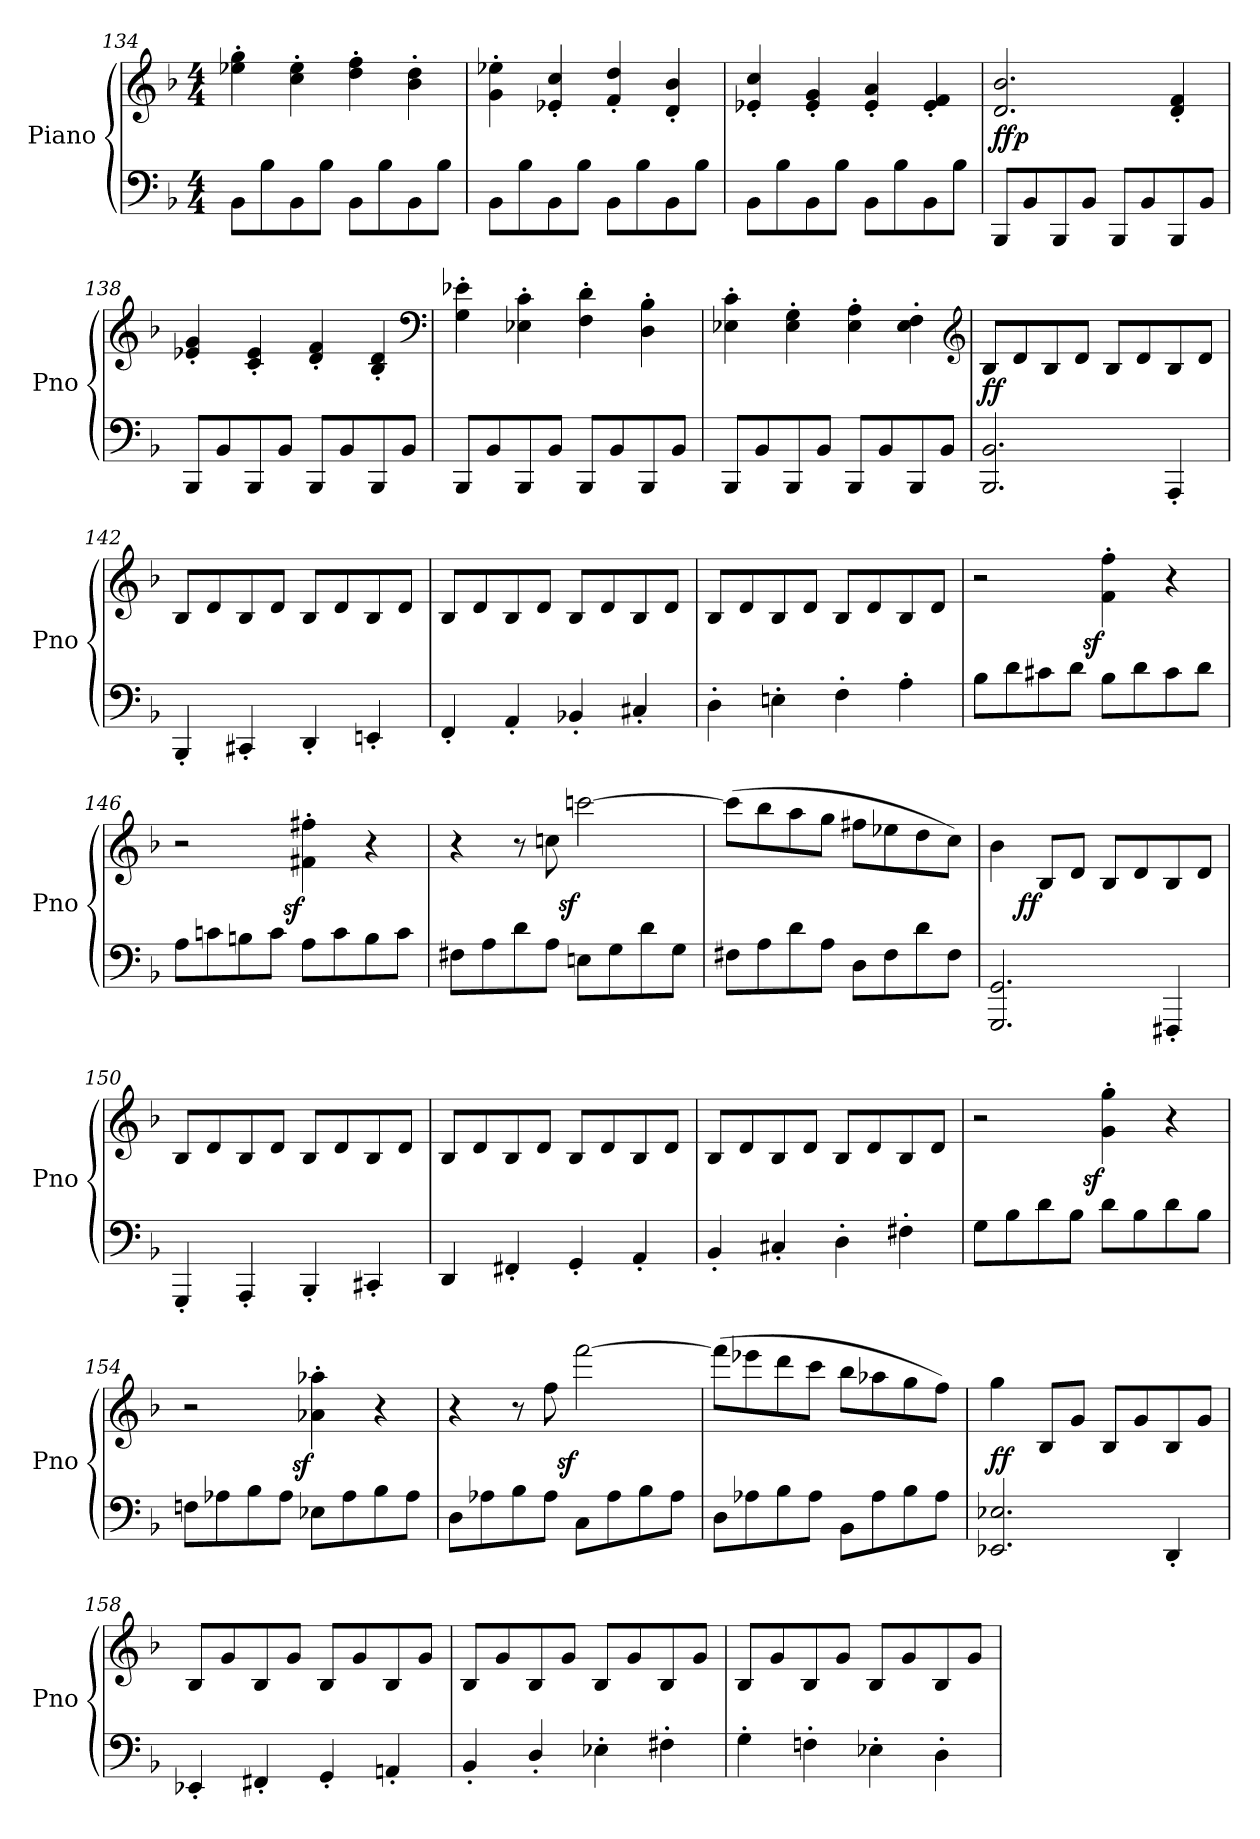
**kern	**kern	**dynam
*part1	*part1	*part1
*staff2	*staff1	*staff1/2
*I"Piano	*	*
*I'Pno	*	*
*clefF4	*clefG2	*
*k[b-]	*k[b-]	*
*M4/4	*M4/4	*
=134	=134	=134
8BB-L	4ee-X' 4gg'	.
8B-	.	.
8BB-	4cc' 4ee-'	.
8B-J	.	.
8BB-L	4dd' 4ff'	.
8B-	.	.
8BB-	4b-' 4dd'	.
8B-J	.	.
=135	=135	=135
8BB-L	4g' 4ee-X'	.
8B-	.	.
8BB-	4e-X' 4cc'	.
8B-J	.	.
8BB-L	4f' 4dd'	.
8B-	.	.
8BB-	4d' 4b-'	.
8B-J	.	.
=136	=136	=136
8BB-L	4e-X' 4cc'	.
8B-	.	.
8BB-	4e-' 4g'	.
8B-J	.	.
8BB-L	4e-' 4a'	.
8B-	.	.
8BB-	4e-' 4f'	.
8B-J	.	.
=137	=137	=137
8BBB-L	2.d 2.b-	ffp
8BB-	.	.
8BBB-	.	.
8BB-J	.	.
8BBB-L	.	.
8BB-	.	.
8BBB-	4d' 4f'	.
8BB-J	.	.
=138	=138	=138
8BBB-L	4e-X' 4g'	.
8BB-	.	.
8BBB-	4c' 4e-'	.
8BB-J	.	.
8BBB-L	4d' 4f'	.
8BB-	.	.
8BBB-	4B-' 4d'	.
8BB-J	.	.
*	*clefF4	*
=139	=139	=139
8BBB-L	4G' 4e-X'	.
8BB-	.	.
8BBB-	4E-X' 4c'	.
8BB-J	.	.
8BBB-L	4F' 4d'	.
8BB-	.	.
8BBB-	4D' 4B-'	.
8BB-J	.	.
=140	=140	=140
8BBB-L	4E-X' 4c'	.
8BB-	.	.
8BBB-	4E-' 4G'	.
8BB-J	.	.
8BBB-L	4E-' 4A'	.
8BB-	.	.
8BBB-	4E-' 4F'	.
8BB-J	.	.
*	*clefG2	*
=141	=141	=141
2.BBB- 2.BB-	8B-L	ff
.	8d	.
.	8B-	.
.	8dJ	.
.	8B-L	.
.	8d	.
4AAA'	8B-	.
.	8dJ	.
=142	=142	=142
4BBB-'	8B-L	.
.	8d	.
4CC#X'	8B-	.
.	8dJ	.
4DD'	8B-L	.
.	8d	.
4EEn'	8B-	.
.	8dJ	.
=143	=143	=143
4FF'	8B-L	.
.	8d	.
4AA'	8B-	.
.	8dJ	.
4BB-X'	8B-L	.
.	8d	.
4C#X'	8B-	.
.	8dJ	.
=144	=144	=144
4D'	8B-L	.
.	8d	.
4En'	8B-	.
.	8dJ	.
4F'	8B-L	.
.	8d	.
4A'	8B-	.
.	8dJ	.
=145	=145	=145
8B-L	2r	.
8d	.	.
8c#X	.	.
8dJ	.	.
!	!	!LO:DY:rj
8B-L	4f' 4ff'	sf
8d	.	.
8c#	4r	.
8dJ	.	.
=146	=146	=146
8AL	2r	.
8cn	.	.
8Bn	.	.
8cJ	.	.
!	!	!LO:DY:rj
8AL	4f#X' 4ff#X'	sf
8c	.	.
8B	4r	.
8cJ	.	.
=147	=147	=147
8F#XL	4r	.
8A	.	.
8d	8r	.
8AJ	8ccn	.
!	!	!LO:DY:rj
8EnL	[2cccn	sf
8G	.	.
8d	.	.
8GJ	.	.
=148	=148	=148
8F#XL	(8cccL]	.
8A	8bb-	.
8d	8aa	.
8AJ	8ggJ	.
8DL	8ff#XL	.
8F#	8ee-X	.
8d	8dd	.
8F#J	8ccJ)	.
=149	=149	=149
2.GGG 2.GG	4b-	.
!	!	!LO:DY:rj
.	8B-L	ff
.	8dJ	.
.	8B-L	.
.	8d	.
4FFF#X'	8B-	.
.	8dJ	.
=150	=150	=150
4GGG'	8B-L	.
.	8d	.
4AAA'	8B-	.
.	8dJ	.
4BBB-'	8B-L	.
.	8d	.
4CC#X'	8B-	.
.	8dJ	.
=151	=151	=151
4DD	8B-L	.
.	8d	.
4FF#X'	8B-	.
.	8dJ	.
4GG'	8B-L	.
.	8d	.
4AA'	8B-	.
.	8dJ	.
=152	=152	=152
4BB-'	8B-L	.
.	8d	.
4C#X'	8B-	.
.	8dJ	.
4D'	8B-L	.
.	8d	.
4F#X'	8B-	.
.	8dJ	.
=153	=153	=153
8GL	2r	.
8B-	.	.
8d	.	.
8B-J	.	.
!	!	!LO:DY:rj
8dL	4g' 4gg'	sf
8B-	.	.
8d	4r	.
8B-J	.	.
=154	=154	=154
8FnL	2r	.
8A-X	.	.
8B-	.	.
8A-J	.	.
!	!	!LO:DY:rj
8E-XL	4a-X' 4aa-X'	sf
8A-	.	.
8B-	4r	.
8A-J	.	.
=155	=155	=155
8DL	4r	.
8A-X	.	.
8B-	8r	.
8A-J	8ff	.
!	!	!LO:DY:rj
8CL	[2fff	sf
8A-	.	.
8B-	.	.
8A-J	.	.
=156	=156	=156
8DL	(8fffL]	.
8A-X	8eee-X	.
8B-	8ddd	.
8A-J	8cccJ	.
8BB-L	8bb-L	.
8A-	8aa-X	.
8B-	8gg	.
8A-J	8ffJ)	.
=157	=157	=157
2.EE-X 2.E-X	4gg	ff
.	8B-L	.
.	8gJ	.
.	8B-L	.
.	8g	.
4DD'	8B-	.
.	8gJ	.
=158	=158	=158
4EE-X'	8B-L	.
.	8g	.
4FF#X'	8B-	.
.	8gJ	.
4GG'	8B-L	.
.	8g	.
4AAn'	8B-	.
.	8gJ	.
=159	=159	=159
4BB-'	8B-L	.
.	8g	.
4D'/	8B-	.
.	8gJ	.
4E-X'	8B-L	.
.	8g	.
4F#X'	8B-	.
.	8gJ	.
=160	=160	=160
4G'	8B-L	.
.	8g	.
4Fn'	8B-	.
.	8gJ	.
4E-X'	8B-L	.
.	8g	.
4D'	8B-	.
.	8gJ	.
=	=	=
*-	*-	*-
